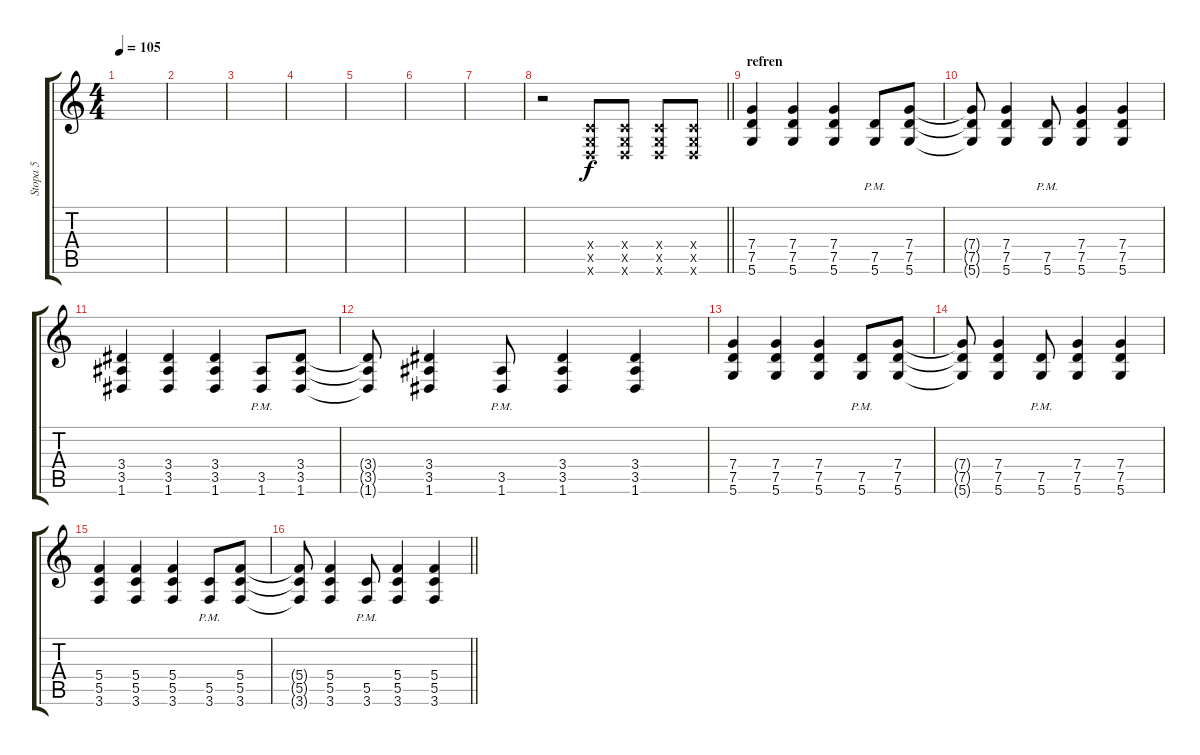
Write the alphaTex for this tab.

\track ("Stopa 5" "Stopa 5") {instrument distortionguitar}
\staff {score tabs}
\tuning (D4 A3 F3 C3 G2 D2) {hide}
\ts (4 4)
\tempo 105
\clef g2
\ks c
|
|
|
|
|
|
|
\barLineRight lightlight
r.2 (0.4{x} 0.5{x} 0.6{x}).8 (0.4{x} 0.5{x} 0.6{x}).8 (0.4{x} 0.5{x} 0.6{x}).8 (0.4{x} 0.5{x} 0.6{x}).8 |
\section ("" "refren")
(7.4 7.5 5.6).4 (7.4 7.5 5.6).4 (7.4 7.5 5.6).4 (7.5{pm} 5.6{pm}).8 (7.4 7.5 5.6).8 |
(7.4{t} 7.5{t} 5.6{t}).8 (7.4 7.5 5.6).4 (7.5{pm} 5.6{pm}).8 (7.4 7.5 5.6).4 (7.4 7.5 5.6).4 |
(3.4 3.5 1.6).4 (3.4 3.5 1.6).4 (3.4 3.5 1.6).4 (3.5{pm} 1.6{pm}).8 (3.4 3.5 1.6).8 |
(3.4{t} 3.5{t} 1.6{t}).8 (3.4 3.5 1.6).4 (3.5{pm} 1.6{pm}).8 (3.4 3.5 1.6).4 (3.4 3.5 1.6).4 |
(7.4 7.5 5.6).4 (7.4 7.5 5.6).4 (7.4 7.5 5.6).4 (7.5{pm} 5.6{pm}).8 (7.4 7.5 5.6).8 |
(7.4{t} 7.5{t} 5.6{t}).8 (7.4 7.5 5.6).4 (7.5{pm} 5.6{pm}).8 (7.4 7.5 5.6).4 (7.4 7.5 5.6).4 |
(5.4 5.5 3.6).4 (5.4 5.5 3.6).4 (5.4 5.5 3.6).4 (5.5{pm} 3.6{pm}).8 (5.4 5.5 3.6).8 |
\barLineRight lightlight
(5.4{t} 5.5{t} 3.6{t}).8 (5.4 5.5 3.6).4 (5.5{pm} 3.6{pm}).8 (5.4 5.5 3.6).4 (5.4 5.5 3.6).4
